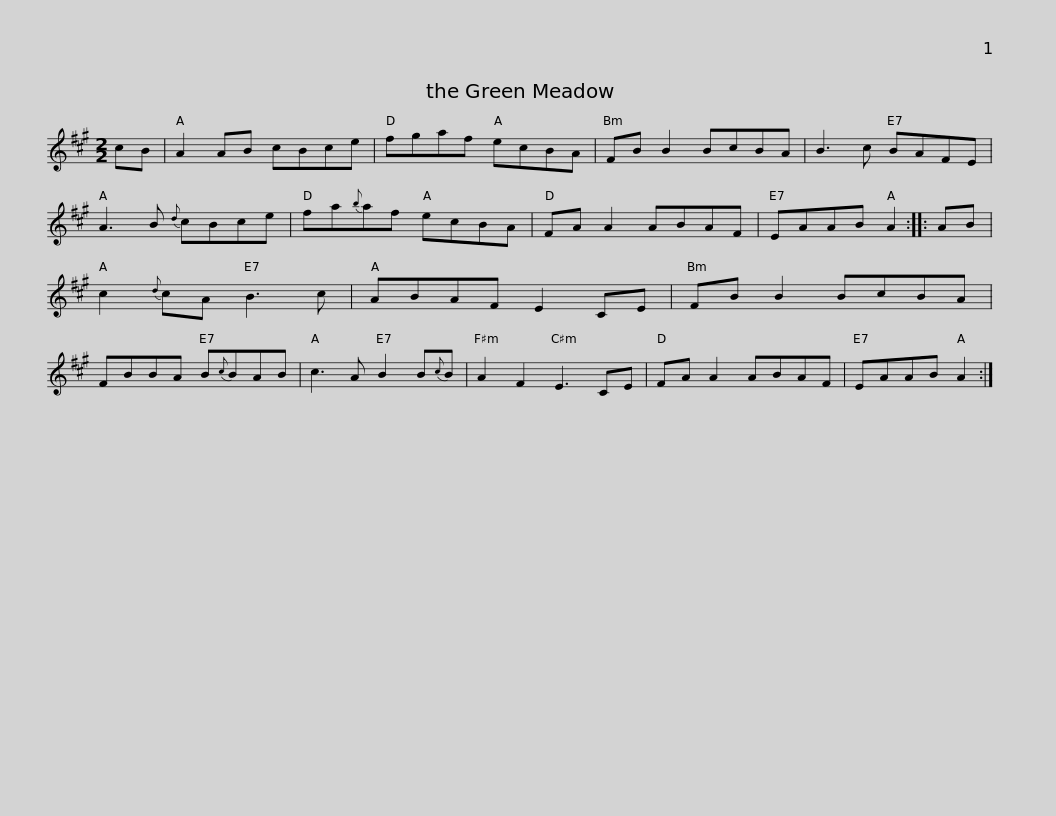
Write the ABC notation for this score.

X:1
L:1/8
M:2/2
I:linebreak $
K:A
V:1 treble
V:1
 cB | A2 AB cBce | fgaf ecBA | FB B2 BcBA | B3 c BAFE | %5
 A3 B{d} cBce |$ fa{b}af ecBA | FA A2 ABAF | EAAB A2 :: AB | %10
 c2{d} cA B3 c | ABAF E2 CE |$ FB B2 BcBA | FBBA B{c}BAB | c3 A B2 B{c}B | %15
 A2 F2 E3 CE | FA A2 ABAF | EAAB A2 :| %18
